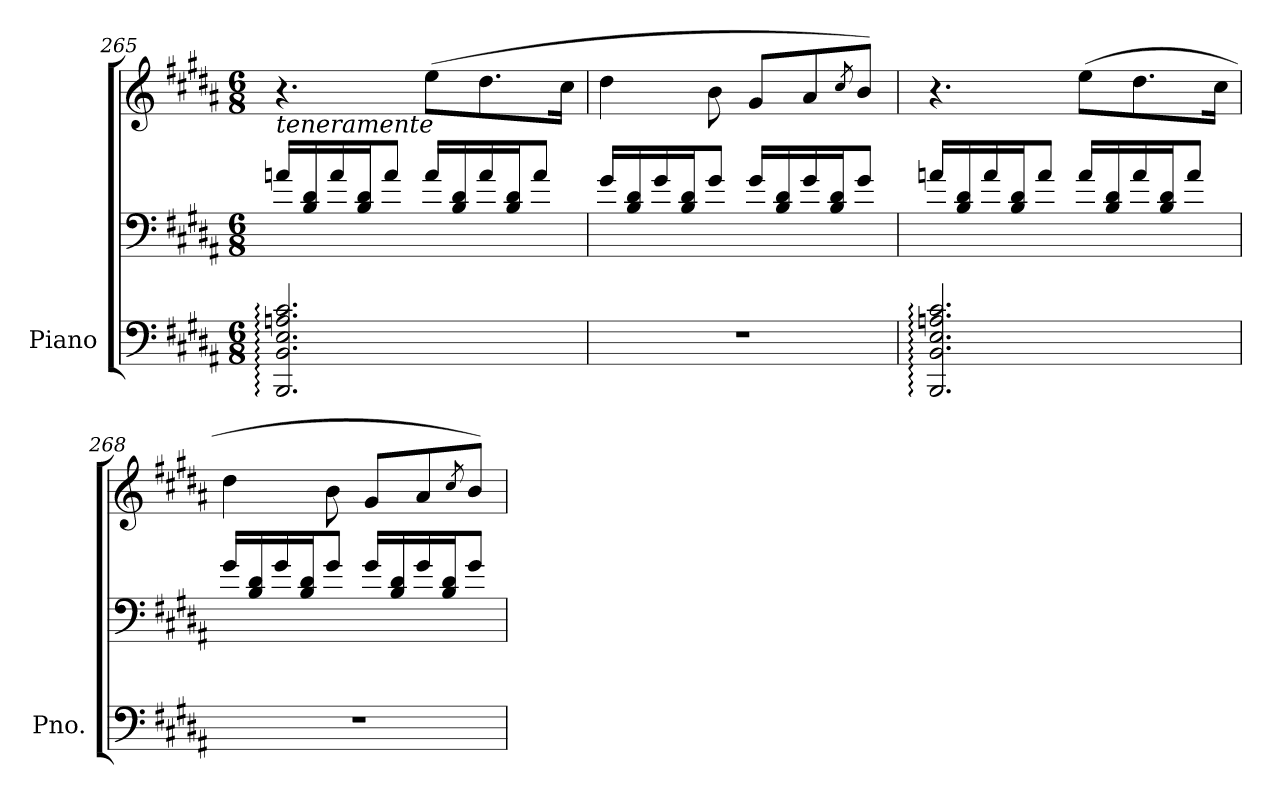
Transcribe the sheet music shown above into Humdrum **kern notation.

**kern	**kern	**kern
*part1	*part1	*part1
*staff3	*staff2	*staff1
*I"Piano	*	*
*I'Pno.	*	*
!!LO:LB:g=z
*clefF4	*clefF4	*clefG2
*k[f#c#g#d#a#]	*k[f#c#g#d#a#]	*k[f#c#g#d#a#]
*M6/8	*M6/8	*M6/8
*MM127	*MM127	*MM127
=265	=265	=265
!	!	!LO:TX:b:i:t=teneramente
2.BBB/: 2.BB/: 2.E/: 2.An/: 2.c#/:	16an/LL	4.r
.	16B/ 16d#/	.
.	16a/	.
.	16B/ 16d#/J	.
.	8a/J	.
.	16a/LL	(>8ee\L
.	16B/ 16d#/	.
.	16a/	8.dd#\
.	16B/ 16d#/J	.
.	8a/J	.
.	.	16cc#\Jk
=266	=266	=266
2.r	16g#/LL	4dd#\
.	16B/ 16d#/	.
.	16g#/	.
.	16B/ 16d#/J	.
.	8g#/J	8b\
.	16g#/LL	8g#/L
.	16B/ 16d#/	.
.	16g#/	8a#/
.	16B/ 16d#/J	.
.	.	8qcc#/
.	8g#/J	8b/J)
=267	=267	=267
2.BBB/: 2.BB/: 2.E/: 2.An/: 2.c#/:	16an/LL	4.r
.	16B/ 16d#/	.
.	16a/	.
.	16B/ 16d#/J	.
.	8a/J	.
.	16a/LL	(>8ee\L
.	16B/ 16d#/	.
.	16a/	8.dd#\
.	16B/ 16d#/J	.
.	8a/J	.
.	.	16cc#\Jk
=268	=268	=268
2.r	16g#/LL	4dd#\
.	16B/ 16d#/	.
.	16g#/	.
.	16B/ 16d#/J	.
.	8g#/J	8b\
.	16g#/LL	8g#/L
.	16B/ 16d#/	.
.	16g#/	8a#/
.	16B/ 16d#/J	.
.	.	8qcc#/
.	8g#/J	8b/J)
=	=	=
*-	*-	*-
